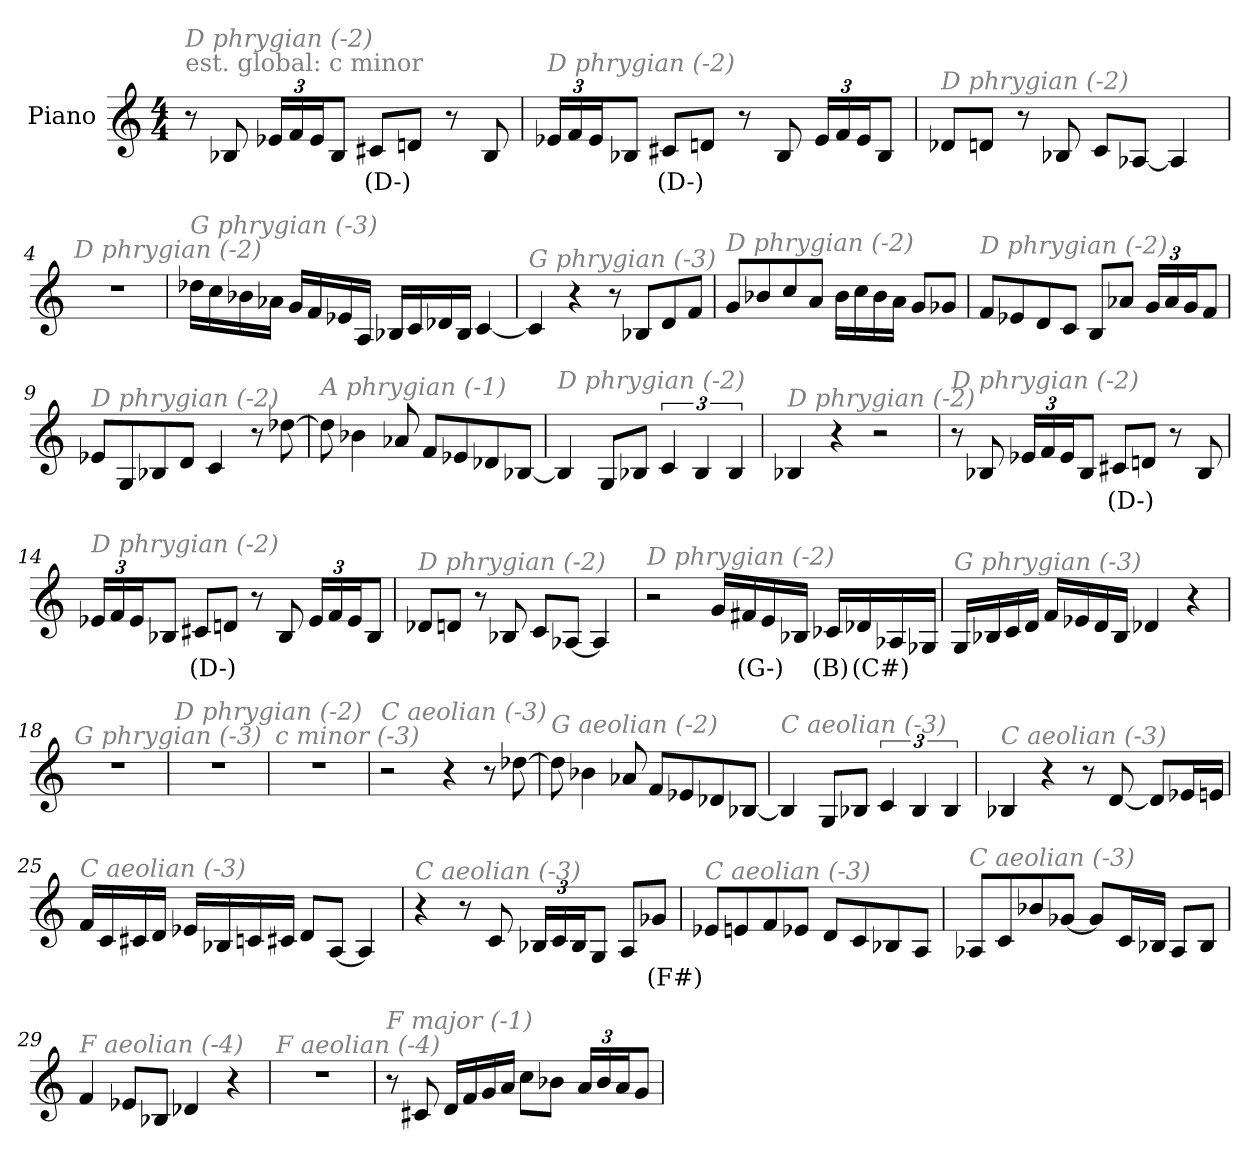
**kern	**text
*part1	*part1
*staff1	*staff1
*I"Piano	*
*I'Pno	*
*clefG2	*
*k[]	*
*M4/4	*
*MM184	*
=1	=1
!LO:TX:a:color=#808080:t=est. global&colon; c minor	!
!LO:TX:i:color=#808080:t=D phrygian (-2)	!
8r	.
8B-X/	.
*Xbrackettup	*
24e-X/LL	.
24f/	.
24e-/J	.
8B-/J	.
8c#Xi/L	(D-)
8dn/J	.
8r	.
8B-/	.
=2	=2
!LO:TX:i:color=#808080:t=D phrygian (-2)	!
24e-X/LL	.
24f/	.
24e-/J	.
8B-X/J	.
8c#Xi/L	(D-)
8dn/J	.
8r	.
8B-/	.
24e-/LL	.
24f/	.
24e-/J	.
8B-/J	.
=3	=3
!LO:TX:i:color=#808080:t=D phrygian (-2)	!
8d-X/L	.
8dn/J	.
8r	.
8B-X/	.
8c/L	.
[8A-X/J	.
4A-/]	.
=4	=4
!LO:TX:i:color=#808080:t=D phrygian (-2)	!
1r	.
!!LO:LB:g=z
=5	=5
!LO:TX:i:color=#808080:t=G phrygian (-3)	!
16dd-X\LL	.
16cc\	.
16b-X\	.
16a-X\JJ	.
16g/LL	.
16f/	.
16e-X/	.
16A/JJ	.
16B-X/LL	.
16c/	.
16d-X/	.
16B-/JJ	.
[4c/	.
=6	=6
!LO:TX:i:color=#808080:t=G phrygian (-3)	!
4c/]	.
4r	.
8r	.
8B-X/L	.
8d/	.
8f/J	.
=7	=7
!LO:TX:i:color=#808080:t=D phrygian (-2)	!
8g/L	.
8b-X/	.
8cc/	.
8a/J	.
16b-\LL	.
16cc\	.
16b-\	.
16a\JJ	.
8g/L	.
8g-X/J	.
!!LO:LB:g=z
=8	=8
!LO:TX:i:color=#808080:t=D phrygian (-2)	!
8f/L	.
8e-X/	.
8d/	.
8c/J	.
8B/L	.
8a-X/J	.
24g/LL	.
24a-/	.
24g/J	.
8f/J	.
=9	=9
!LO:TX:i:color=#808080:t=D phrygian (-2)	!
8e-X/L	.
8G/	.
8B-X/	.
8d/J	.
4c/	.
8r	.
[8dd-X\	.
=10	=10
!LO:TX:i:color=#808080:t=A phrygian (-1)	!
8dd-\]	.
4b-X\	.
8a-X/	.
8f/L	.
8e-X/	.
8d-X/	.
[8B-X/J	.
=11	=11
!LO:TX:i:color=#808080:t=D phrygian (-2)	!
4B-/]	.
8G/L	.
8B-X/J	.
*brackettup	*
6c/	.
6B-/	.
6B-/	.
!!LO:LB:g=z
=12	=12
!LO:TX:i:color=#808080:t=D phrygian (-2)	!
4B-X/	.
4r	.
2r	.
=13	=13
!LO:TX:i:color=#808080:t=D phrygian (-2)	!
8r	.
8B-X/	.
*Xbrackettup	*
24e-X/LL	.
24f/	.
24e-/J	.
8B-/J	.
8c#Xi/L	(D-)
8dn/J	.
8r	.
8B-/	.
=14	=14
!LO:TX:i:color=#808080:t=D phrygian (-2)	!
24e-X/LL	.
24f/	.
24e-/J	.
8B-X/J	.
8c#Xi/L	(D-)
8dn/J	.
8r	.
8B-/	.
24e-/LL	.
24f/	.
24e-/J	.
8B-/J	.
=15	=15
!LO:TX:i:color=#808080:t=D phrygian (-2)	!
8d-X/L	.
8dn/J	.
8r	.
8B-X/	.
8c/L	.
[8A-X/J	.
4A-/]	.
!!LO:LB:g=z
=16	=16
!LO:TX:i:color=#808080:t=D phrygian (-2)	!
2r	.
16g/LL	.
16f#Xj/	(G-)
16e/	.
16B-X/JJ	.
16c-Xj/LL	(B)
16d-Xi/	(C#)
16A-X/	.
16G-X/JJ	.
=17	=17
!LO:TX:i:color=#808080:t=G phrygian (-3)	!
16G/LL	.
16B-X/	.
16c/	.
16d/JJ	.
16f/LL	.
16e-X/	.
16d/	.
16B-/JJ	.
4d-X/	.
4r	.
=18	=18
!LO:TX:i:color=#808080:t=G phrygian (-3)	!
1r	.
=19	=19
!LO:TX:i:color=#808080:t=D phrygian (-2)	!
1r	.
=20	=20
!LO:TX:i:color=#808080:t=c minor (-3)	!
1r	.
!!LO:LB:g=z
=21	=21
!LO:TX:i:color=#808080:t=C aeolian (-3)	!
2r	.
4r	.
8r	.
[8dd-X\	.
=22	=22
!LO:TX:i:color=#808080:t=G aeolian (-2)	!
8dd-\]	.
4b-X\	.
8a-X/	.
8f/L	.
8e-X/	.
8d-X/	.
[8B-X/J	.
=23	=23
!LO:TX:i:color=#808080:t=C aeolian (-3)	!
4B-/]	.
8G/L	.
8B-X/J	.
*brackettup	*
6c/	.
6B-/	.
6B-/	.
=24	=24
!LO:TX:i:color=#808080:t=C aeolian (-3)	!
4B-X/	.
4r	.
8r	.
[8d/	.
8d/L]	.
16e-X/L	.
16en/JJ	.
!!LO:LB:g=z
=25	=25
!LO:TX:i:color=#808080:t=C aeolian (-3)	!
16f/LL	.
16c/	.
16c#X/	.
16d/JJ	.
16e-X/LL	.
16B-X/	.
16cn/	.
16c#X/JJ	.
8d/L	.
[8A/J	.
4A/]	.
=26	=26
!LO:TX:i:color=#808080:t=C aeolian (-3)	!
4r	.
8r	.
8c/	.
*Xbrackettup	*
24B-X/LL	.
24c/	.
24B-/J	.
8G/J	.
8A/L	.
8g-Xi/J	(F#)
=27	=27
!LO:TX:i:color=#808080:t=C aeolian (-3)	!
8e-X/L	.
8en/	.
8f/	.
8e-X/J	.
8d/L	.
8c/	.
8B-X/	.
8A/J	.
!!LO:LB:g=z
=28	=28
!LO:TX:i:color=#808080:t=C aeolian (-3)	!
8A-X/L	.
8c/	.
8b-X/	.
[8g-X/J	.
8g-/L]	.
16c/L	.
16B-X/JJ	.
8A-/L	.
8B-/J	.
=29	=29
!LO:TX:i:color=#808080:t=F aeolian (-4)	!
4f/	.
8e-X/L	.
8B-X/J	.
4d-X/	.
4r	.
=30	=30
!LO:TX:i:color=#808080:t=F aeolian (-4)	!
1r	.
=31	=31
!LO:TX:i:color=#808080:t=F major (-1)	!
8r	.
8c#X/	.
16d/LL	.
16f/	.
16g/	.
16a/JJ	.
8cc\L	.
8b-X\J	.
24a/LL	.
24b-/	.
24a/J	.
8g/J	.
=	=
*-	*-
